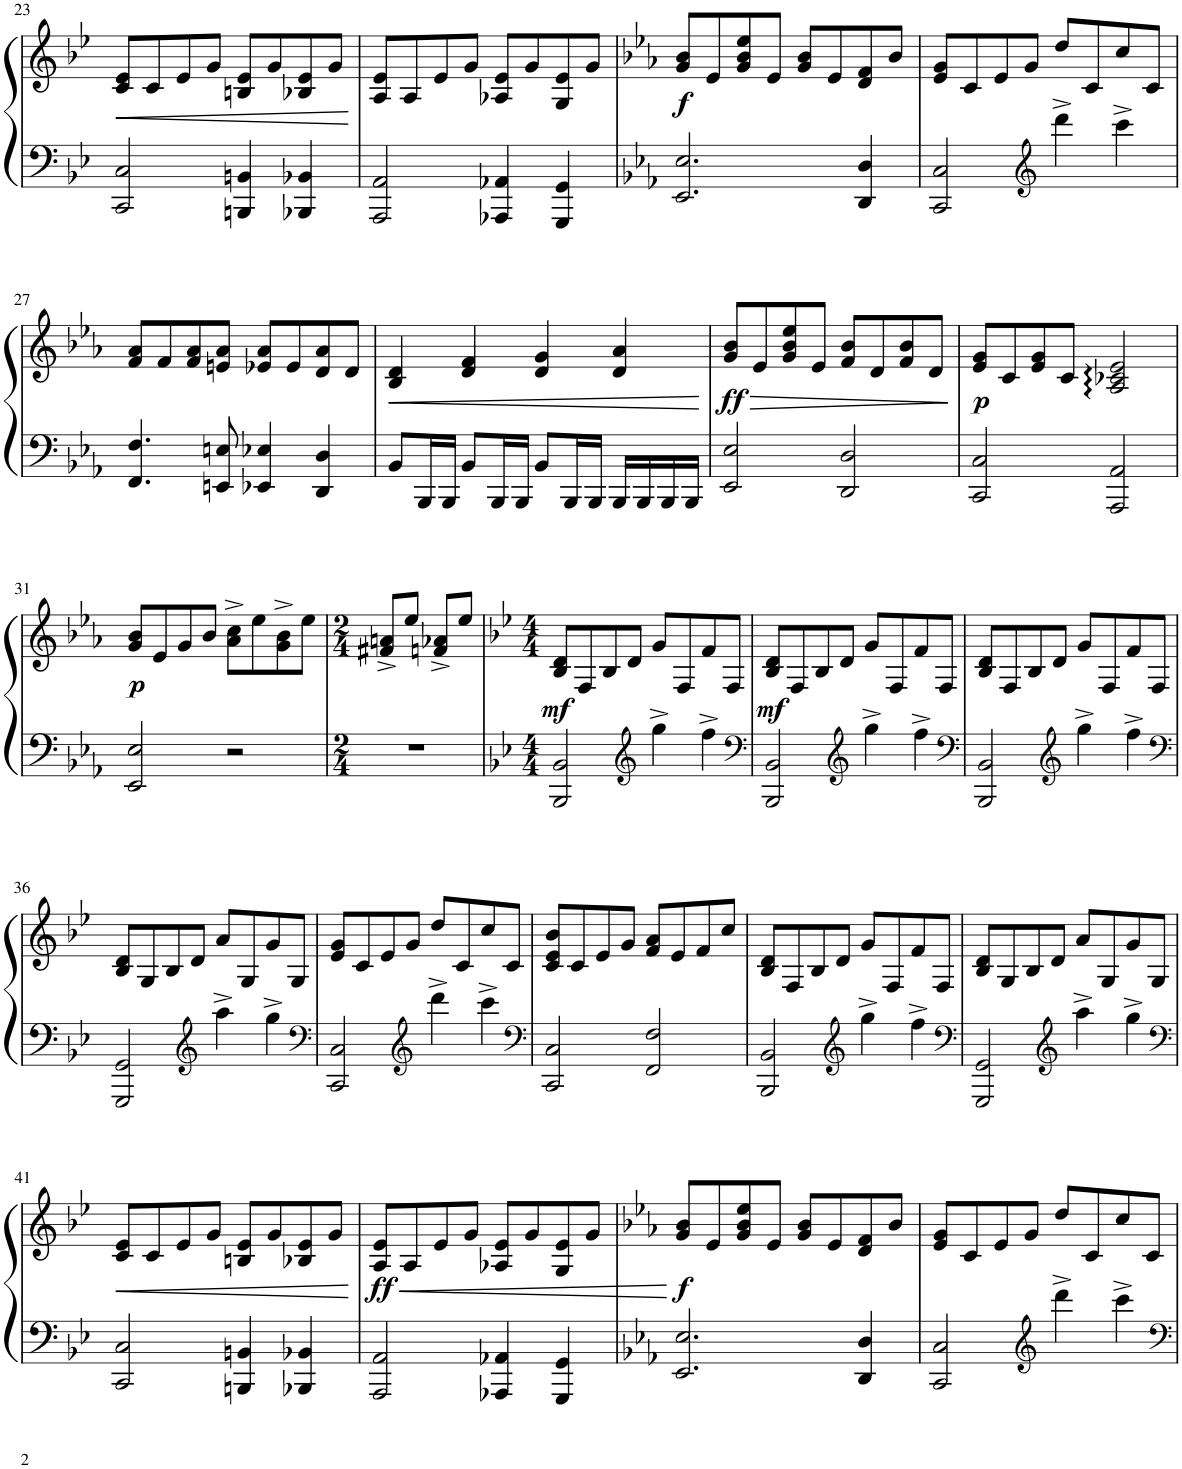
**kern	**kern	**dynam
*part1	*part1	*part1
*staff2	*staff1	*staff1/2
*I"Piano	*	*
*I'Pno.	*	*
!!LO:PB:g=z
*clefG2	*clefG2	*
*k[b-e-]	*k[b-e-]	*
*M4/4	*M4/4	*
=23	=23	=23
!	!	!LO:HP:b
2CC/ 2C/	8c/ 8e-/L	<
.	8c/	.
.	8e-/	.
.	8g/J	.
4BBBn/ 4BBn/	8Bn/ 8e-/L	.
.	8g/	.
4BBB-X/ 4BB-X/	8B-X/ 8e-/	.
.	8g/J	.
.	.	[
=24	=24	=24
2AAA/ 2AA/	8A/ 8e-/L	.
.	8A/	.
.	8e-/	.
.	8g/J	.
4AAA-X/ 4AA-X/	8A-X/ 8e-/L	.
.	8g/	.
4GGG/ 4GG/	8G/ 8e-/	.
.	8g/J	.
=25	=25	=25
*k[b-e-a-]	*k[b-e-a-]	*
!	!	!LO:DY:b
2.EE-/ 2.E-/	8g/ 8b-/L	f
.	8e-/	.
.	8g/ 8b-/ 8ee-/	.
.	8e-/J	.
.	8g/ 8b-/L	.
.	8e-/	.
4DD/ 4D/	8d/ 8f/	.
.	8b-/J	.
=26	=26	=26
2CC/ 2C/	8e-/ 8g/L	.
.	8c/	.
.	8e-/	.
.	8g/J	.
*clefG2	*	*
4ddd^\	8dd/L	.
.	8c/	.
4ccc^\	8cc/	.
.	8c/J	.
!!LO:LB:g=z
=27	=27	=27
4.FF/ 4.F/	8f/ 8a-/L	.
.	8f/	.
.	8f/ 8a-/	.
8EEn/ 8En/	8en/ 8a-/J	.
4EE-X/ 4E-X/	8e-X/ 8a-/L	.
.	8e-/	.
4DD/ 4D/	8d/ 8a-/	.
.	8d/J	.
=28	=28	=28
!	!	!LO:HP:b
8BB-/L	4B-/ 4d/	<
16BBB-/L	.	.
16BBB-/JJ	.	.
8BB-/L	4d/ 4f/	.
16BBB-/L	.	.
16BBB-/JJ	.	.
8BB-/L	4d/ 4g/	.
16BBB-/L	.	.
16BBB-/JJ	.	.
16BBB-/LL	4d/ 4a-/	.
16BBB-/	.	.
16BBB-/	.	.
16BBB-/JJ	.	.
.	.	[
=29	=29	=29
!	!	!LO:HP:b
!	!	!LO:DY:n=1:b
2EE-/ 2E-/	8g/ 8b-/L	> ff
.	8e-/	.
.	8g/ 8b-/ 8ee-/	.
.	8e-/J	.
2DD/ 2D/	8f/ 8b-/L	.
.	8d/	.
.	8f/ 8b-/	.
.	8d/J	.
.	.	]
=30	=30	=30
!	!	!LO:DY:b
2CC/ 2C/	8e-/ 8g/L	p
.	8c/	.
.	8e-/ 8g/	.
.	8c/J	.
2AAA-/ 2AA-/	2A-/ 2c-X/ 2e-/	.
!!LO:LB:g=z
=31	=31	=31
!	!	!LO:DY:b
2EE-/ 2E-/	8g/ 8b-/L	p
.	8e-/	.
.	8g/	.
.	8b-/J	.
2r	8a-\^ 8cc\^L	.
.	8ee-\	.
.	8g\^ 8b-\^	.
.	8ee-\J	.
=32	=32	=32
*M2/4	*M2/4	*
2r	8f#X/^ 8an/^L	.
.	8ee-/J	.
.	8fn/^ 8a-X/^L	.
.	8ee-/J	.
=33	=33	=33
*k[b-e-]	*k[b-e-]	*
*M4/4	*M4/4	*
!	!	!LO:DY:b
2BBB-/ 2BB-/	8B-/ 8d/L	mf
.	8F/	.
.	8B-/	.
.	8d/J	.
*clefG2	*	*
4gg^\	8g/L	.
.	8F/	.
4ff^\	8f/	.
.	8F/J	.
=34	=34	=34
*clefF4	*	*
!	!	!LO:DY:b
2BBB-/ 2BB-/	8B-/ 8d/L	mf
.	8F/	.
.	8B-/	.
.	8d/J	.
*clefG2	*	*
4gg^\	8g/L	.
.	8F/	.
4ff^\	8f/	.
.	8F/J	.
=35	=35	=35
*clefF4	*	*
2BBB-/ 2BB-/	8B-/ 8d/L	.
.	8F/	.
.	8B-/	.
.	8d/J	.
*clefG2	*	*
4gg^\	8g/L	.
.	8F/	.
4ff^\	8f/	.
.	8F/J	.
!!LO:LB:g=z
=36	=36	=36
*clefF4	*	*
2GGG/ 2GG/	8B-/ 8d/L	.
.	8G/	.
.	8B-/	.
.	8d/J	.
*clefG2	*	*
4aa^\	8a/L	.
.	8G/	.
4gg^\	8g/	.
.	8G/J	.
=37	=37	=37
*clefF4	*	*
2CC/ 2C/	8e-/ 8g/L	.
.	8c/	.
.	8e-/	.
.	8g/J	.
*clefG2	*	*
4ddd^\	8dd/L	.
.	8c/	.
4ccc^\	8cc/	.
.	8c/J	.
=38	=38	=38
*clefF4	*	*
2CC/ 2C/	8c/ 8e-/ 8b-/L	.
.	8c/	.
.	8e-/	.
.	8g/J	.
2FF/ 2F/	8f/ 8a/L	.
.	8e-/	.
.	8f/	.
.	8cc/J	.
=39	=39	=39
2BBB-/ 2BB-/	8B-/ 8d/L	.
.	8F/	.
.	8B-/	.
.	8d/J	.
*clefG2	*	*
4gg^\	8g/L	.
.	8F/	.
4ff^\	8f/	.
.	8F/J	.
=40	=40	=40
*clefF4	*	*
2GGG/ 2GG/	8B-/ 8d/L	.
.	8G/	.
.	8B-/	.
.	8d/J	.
*clefG2	*	*
4aa^\	8a/L	.
.	8G/	.
4gg^\	8g/	.
.	8G/J	.
!!LO:LB:g=z
=41	=41	=41
*clefF4	*	*
!	!	!LO:HP:b
2CC/ 2C/	8c/ 8e-/L	<
.	8c/	.
.	8e-/	.
.	8g/J	.
4BBBn/ 4BBn/	8Bn/ 8e-/L	.
.	8g/	.
4BBB-X/ 4BB-X/	8B-X/ 8e-/	.
.	8g/J	.
.	.	[
=42	=42	=42
!	!	!LO:HP:b
!	!	!LO:DY:n=1:b
2AAA/ 2AA/	8A/ 8e-/L	< ff
.	8A/	.
.	8e-/	.
.	8g/J	.
4AAA-X/ 4AA-X/	8A-X/ 8e-/L	.
.	8g/	.
4GGG/ 4GG/	8G/ 8e-/	.
.	8g/J	.
.	.	[
=43	=43	=43
*k[b-e-a-]	*k[b-e-a-]	*
!	!	!LO:DY:b
2.EE-/ 2.E-/	8g/ 8b-/L	f
.	8e-/	.
.	8g/ 8b-/ 8ee-/	.
.	8e-/J	.
.	8g/ 8b-/L	.
.	8e-/	.
4DD/ 4D/	8d/ 8f/	.
.	8b-/J	.
=44	=44	=44
2CC/ 2C/	8e-/ 8g/L	.
.	8c/	.
.	8e-/	.
.	8g/J	.
*clefG2	*	*
4ddd^\	8dd/L	.
.	8c/	.
4ccc^\	8cc/	.
.	8c/J	.
=	=	=
*-	*-	*-
